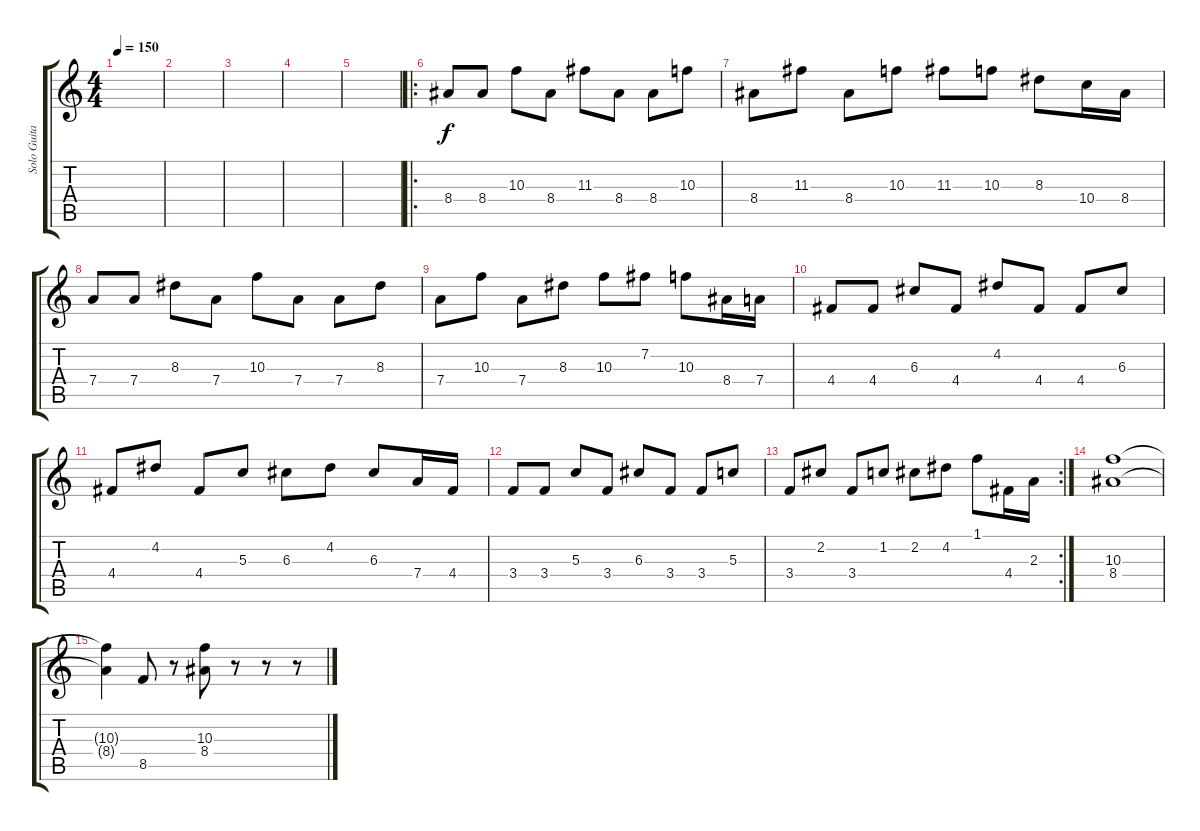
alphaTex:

\track ("Solo Guitar" "Solo Guita") {instrument distortionguitar}
\staff {score tabs}
\tuning (E4 B3 G3 D3 A2 E2) {hide}
\ts (4 4)
\tempo 150
\clef g2
\ks c
|
|
|
|
|
\ro
8.4.8{balance 0} 8.4.8 10.3.8 8.4.8 11.3.8 8.4.8 8.4.8 10.3.8 |
8.4.8 11.3.8 8.4.8 10.3.8 11.3.8 10.3.8 8.3.8 10.4.16 8.4.16 |
7.4.8 7.4.8 8.3.8 7.4.8 10.3.8 7.4.8 7.4.8 8.3.8 |
7.4.8 10.3.8 7.4.8 8.3.8 10.3.8 7.2.8 10.3.8 8.4.16 7.4.16 |
4.4.8 4.4.8 6.3.8 4.4.8 4.2.8 4.4.8 4.4.8 6.3.8 |
4.4.8 4.2.8 4.4.8 5.3.8 6.3.8 4.2.8 6.3.8 7.4.16 4.4.16 |
3.4.8 3.4.8 5.3.8 3.4.8 6.3.8 3.4.8 3.4.8 5.3.8 |
\rc 2
3.4.8 2.2.8 3.4.8 1.2.8 2.2.8 4.2.8 1.1.8 4.4.16 2.3.16 |
(10.3 8.4).1 |
(10.3{t} 8.4{t}).4 8.5.8 r.8 (10.3 8.4).8 r.8 r.8 r.8
